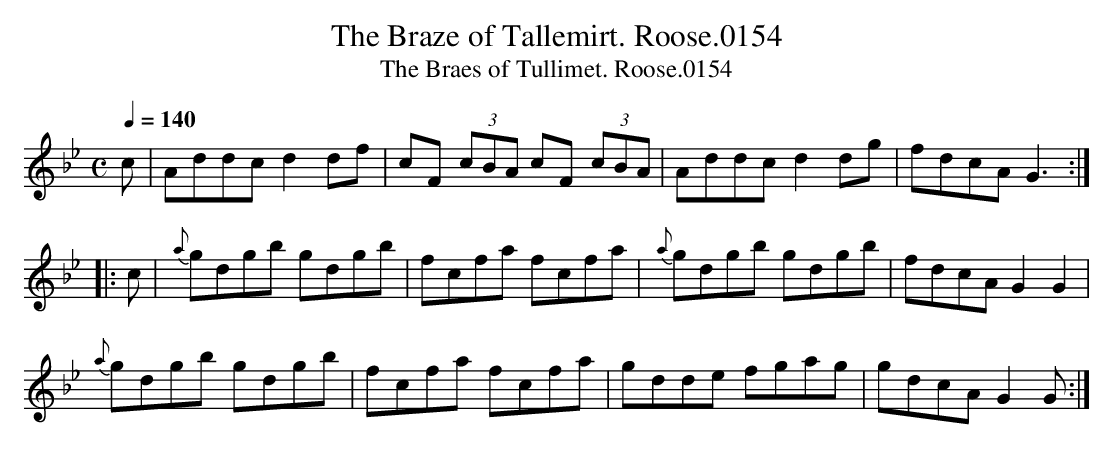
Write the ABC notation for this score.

X:1
T:Braze of Tallemirt. Roose.0154, The
T:Braes of Tullimet. Roose.0154, The
M:C
L:1/8
Q:1/4=140
K:Bb
c|Addc d2df|cF (3cBA cF (3cBA|Addc d2dg|fdcA G3:|
|:c|{a}gdgb gdgb|fcfa fcfa|{a}gdgb gdgb|fdcA G2G2|
{a}gdgb gdgb|fcfa fcfa|gdde fgag|gdcA G2G:|
